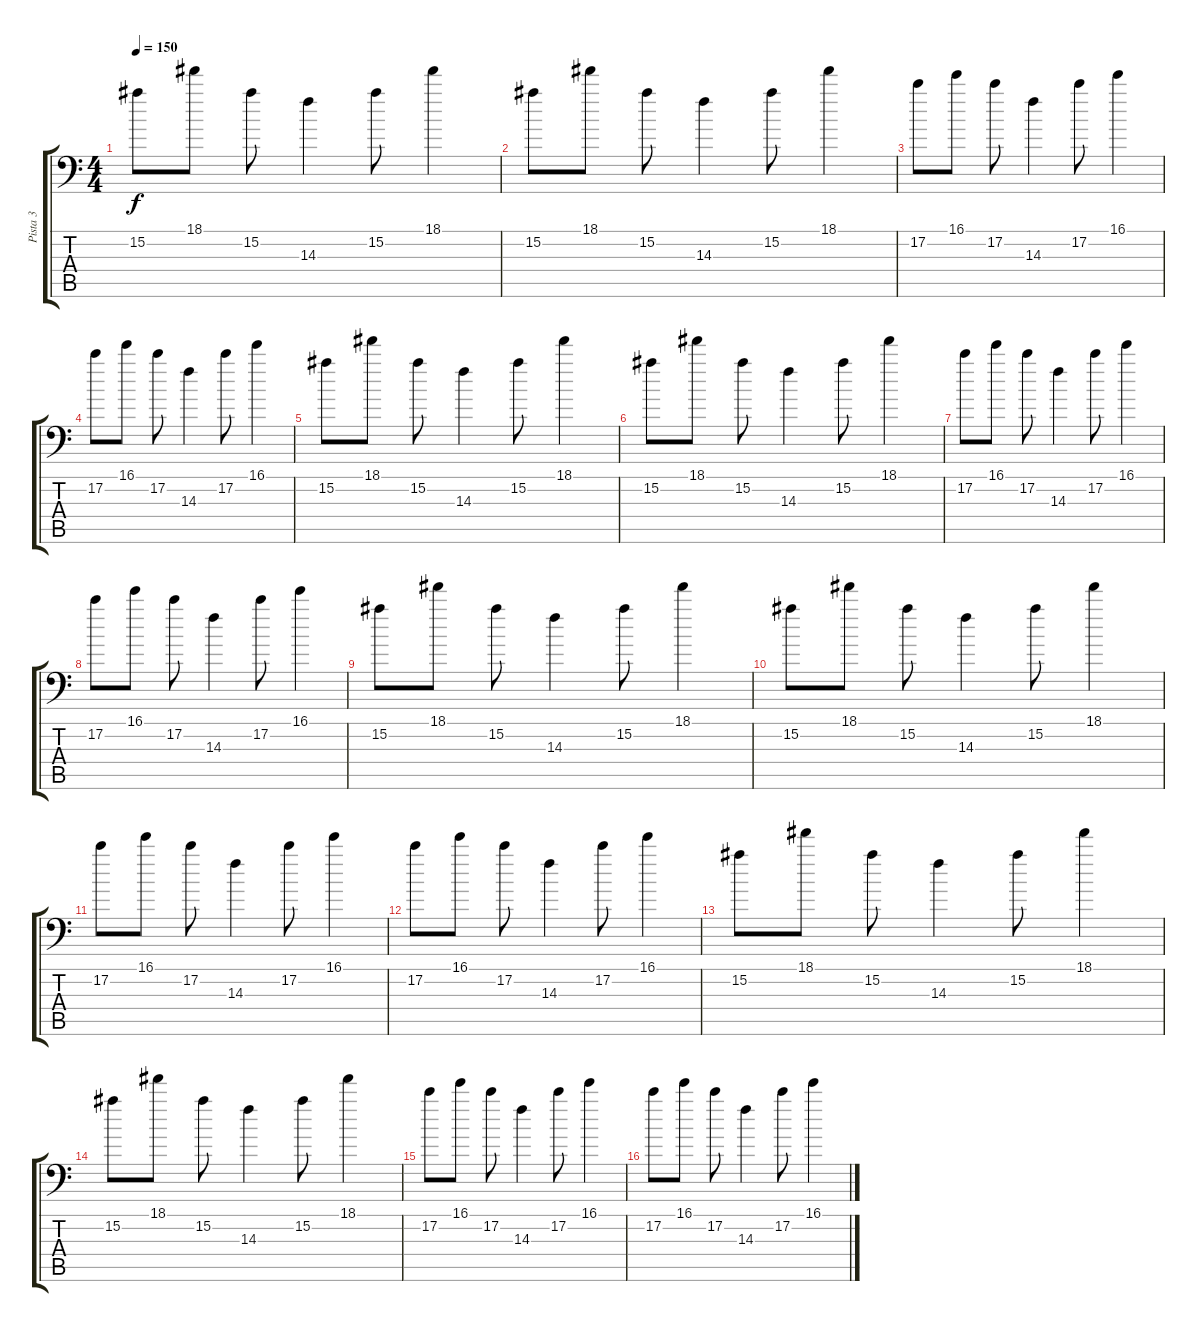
\track ("Pista 3" "Pista 3") {instrument acousticguitarsteel}
\staff {score tabs}
\tuning (C4 G3 Eb3 Bb2 F2 Bb1) {hide}
\ts (4 4)
\tempo 150
\clef f4
\ks c
15.2.8{dy f} 18.1.8 15.2.8 14.3.4 15.2.8 18.1.4 |
15.2.8 18.1.8 15.2.8 14.3.4 15.2.8 18.1.4 |
17.2.8 16.1.8 17.2.8 14.3.4 17.2.8 16.1.4 |
17.2.8 16.1.8 17.2.8 14.3.4 17.2.8 16.1.4 |
15.2.8 18.1.8 15.2.8 14.3.4 15.2.8 18.1.4 |
15.2.8 18.1.8 15.2.8 14.3.4 15.2.8 18.1.4 |
17.2.8 16.1.8 17.2.8 14.3.4 17.2.8 16.1.4 |
17.2.8 16.1.8 17.2.8 14.3.4 17.2.8 16.1.4 |
15.2.8 18.1.8 15.2.8 14.3.4 15.2.8 18.1.4 |
15.2.8 18.1.8 15.2.8 14.3.4 15.2.8 18.1.4 |
17.2.8 16.1.8 17.2.8 14.3.4 17.2.8 16.1.4 |
17.2.8 16.1.8 17.2.8 14.3.4 17.2.8 16.1.4 |
15.2.8 18.1.8 15.2.8 14.3.4 15.2.8 18.1.4 |
15.2.8 18.1.8 15.2.8 14.3.4 15.2.8 18.1.4 |
17.2.8 16.1.8 17.2.8 14.3.4 17.2.8 16.1.4 |
17.2.8 16.1.8 17.2.8 14.3.4 17.2.8 16.1.4
